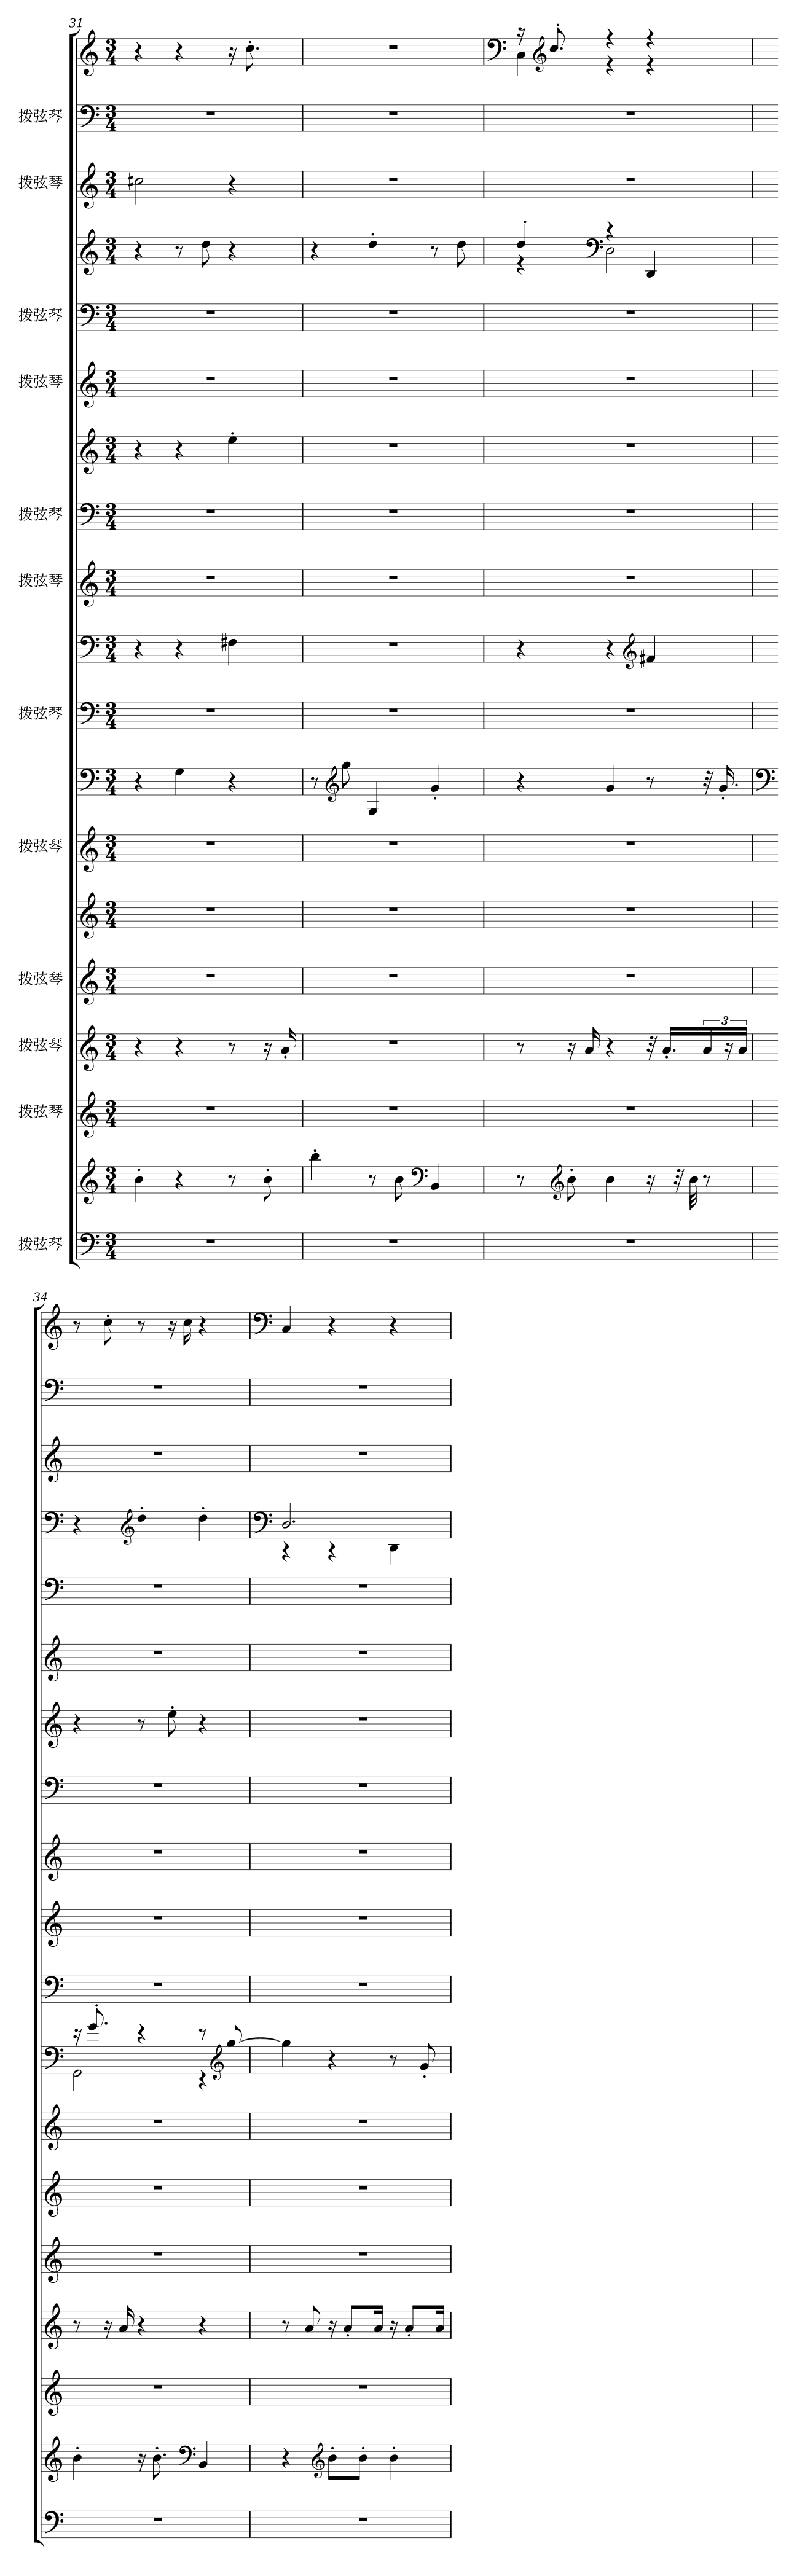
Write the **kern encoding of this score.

**kern	**kern	**kern	**kern	**kern	**kern	**kern	**kern	**kern	**kern	**kern	**kern	**kern	**kern	**kern	**kern	**kern	**kern	**kern
*part12	*part12	*part11	*part10	*part9	*part9	*part8	*part8	*part7	*part7	*part6	*part5	*part5	*part4	*part3	*part3	*part2	*part1	*part1
*staff19	*staff18	*staff17	*staff16	*staff15	*staff14	*staff13	*staff12	*staff11	*staff10	*staff9	*staff8	*staff7	*staff6	*staff5	*staff4	*staff3	*staff2	*staff1
*I"拨弦琴	*	*I"拨弦琴	*I"拨弦琴	*I"拨弦琴	*	*I"拨弦琴	*	*I"拨弦琴	*	*I"拨弦琴	*I"拨弦琴	*	*I"拨弦琴	*I"拨弦琴	*	*I"拨弦琴	*I"拨弦琴	*
!!LO:PB:g=z
*clefF4	*clefG2	*clefG2	*clefG2	*clefG2	*clefG2	*clefG2	*clefF4	*clefF4	*clefF4	*clefG2	*clefF4	*clefG2	*clefG2	*clefF4	*clefG2	*clefG2	*clefF4	*clefG2
*k[]	*k[]	*k[]	*k[]	*k[]	*k[]	*k[]	*k[]	*k[]	*k[]	*k[]	*k[]	*k[]	*k[]	*k[]	*k[]	*k[]	*k[]	*k[]
*M3/4	*M3/4	*M3/4	*M3/4	*M3/4	*M3/4	*M3/4	*M3/4	*M3/4	*M3/4	*M3/4	*M3/4	*M3/4	*M3/4	*M3/4	*M3/4	*M3/4	*M3/4	*M3/4
=31	=31	=31	=31	=31	=31	=31	=31	=31	=31	=31	=31	=31	=31	=31	=31	=31	=31	=31
2.r	4b'\	2.r	4r	2.r	2.r	2.r	4r	2.r	4r	2.r	2.r	4r	2.r	2.r	4r	2cc#X\	2.r	4r
.	4r	.	4r	.	.	.	4G\	.	4r	.	.	4r	.	.	8r	.	.	4r
.	.	.	.	.	.	.	.	.	.	.	.	.	.	.	8dd\	.	.	.
.	8r	.	8r	.	.	.	4r	.	4F#X\	.	.	4ee'\	.	.	4r	4r	.	16r
.	.	.	.	.	.	.	.	.	.	.	.	.	.	.	.	.	.	8.cc'\
.	8b'\	.	16r	.	.	.	.	.	.	.	.	.	.	.	.	.	.	.
.	.	.	16a'/	.	.	.	.	.	.	.	.	.	.	.	.	.	.	.
=32	=32	=32	=32	=32	=32	=32	=32	=32	=32	=32	=32	=32	=32	=32	=32	=32	=32	=32
2.r	4bb'\	2.r	2.r	2.r	2.r	2.r	8r	2.r	2.r	2.r	2.r	2.r	2.r	2.r	4r	2.r	2.r	2.r
*	*	*	*	*	*	*	*clefG2	*	*	*	*	*	*	*	*	*	*	*
.	.	.	.	.	.	.	8gg\	.	.	.	.	.	.	.	.	.	.	.
.	8r	.	.	.	.	.	4G/	.	.	.	.	.	.	.	4dd'\	.	.	.
.	8b\	.	.	.	.	.	.	.	.	.	.	.	.	.	.	.	.	.
*	*clefF4	*	*	*	*	*	*	*	*	*	*	*	*	*	*	*	*	*
.	4BB/	.	.	.	.	.	4g'/	.	.	.	.	.	.	.	8r	.	.	.
.	.	.	.	.	.	.	.	.	.	.	.	.	.	.	8dd\	.	.	.
=33	=33	=33	=33	=33	=33	=33	=33	=33	=33	=33	=33	=33	=33	=33	=33	=33	=33	=33
*	*	*	*	*	*	*	*	*	*	*	*	*	*	*	*	*	*	*clefF4
*	*	*	*	*	*	*	*	*	*	*	*	*	*	*	*^	*	*	*^
2.r	8r	2.r	8r	2.r	2.r	2.r	4r	2.r	4r	2.r	2.r	2.r	2.r	2.r	4dd'/	4r	2.r	2.r	16r	4C\
*	*	*	*	*	*	*	*	*	*	*	*	*	*	*	*	*	*	*	*clefG2	*
.	.	.	.	.	.	.	.	.	.	.	.	.	.	.	.	.	.	.	8.cc'/	.
*	*clefG2	*	*	*	*	*	*	*	*	*	*	*	*	*	*	*	*	*	*	*
.	8b'\	.	16r	.	.	.	.	.	.	.	.	.	.	.	.	.	.	.	.	.
.	.	.	16a/	.	.	.	.	.	.	.	.	.	.	.	.	.	.	.	.	.
*	*	*	*	*	*	*	*	*	*	*	*	*	*	*	*clefF4	*	*	*	*	*
.	4b\	.	4r	.	.	.	4g/	.	4r	.	.	.	.	.	4r	2D\	.	.	4r	4r
*	*	*	*	*	*	*	*	*	*clefG2	*	*	*	*	*	*	*	*	*	*	*
.	16r	.	32r	.	.	.	8r	.	4f#X/	.	.	.	.	.	4DD/	.	.	.	4r	4r
.	.	.	16.a'/LL	.	.	.	.	.	.	.	.	.	.	.	.	.	.	.	.	.
.	32r	.	.	.	.	.	.	.	.	.	.	.	.	.	.	.	.	.	.	.
.	32b\	.	.	.	.	.	.	.	.	.	.	.	.	.	.	.	.	.	.	.
.	8r	.	24a/JJ	.	.	.	32r	.	.	.	.	.	.	.	.	.	.	.	.	.
.	.	.	.	.	.	.	16.g'/	.	.	.	.	.	.	.	.	.	.	.	.	.
.	.	.	24r	.	.	.	.	.	.	.	.	.	.	.	.	.	.	.	.	.
.	.	.	24a/	.	.	.	.	.	.	.	.	.	.	.	.	.	.	.	.	.
*	*	*	*	*	*	*	*	*	*	*	*	*	*	*	*v	*v	*	*	*v	*v
!!LO:PB:g=z
=34	=34	=34	=34	=34	=34	=34	=34	=34	=34	=34	=34	=34	=34	=34	=34	=34	=34	=34
*	*	*	*	*	*	*	*clefF4	*	*	*	*	*	*	*	*	*	*	*
*	*	*	*	*	*	*	*^	*	*	*	*	*	*	*	*	*	*	*
2.r	4b'\	2.r	8r	2.r	2.r	2.r	16r	2GG\	2.r	2.r	2.r	2.r	4r	2.r	2.r	4r	2.r	2.r	8r
.	.	.	.	.	.	.	8.g'/	.	.	.	.	.	.	.	.	.	.	.	.
.	.	.	16r	.	.	.	.	.	.	.	.	.	.	.	.	.	.	.	8cc'\
.	.	.	16a/	.	.	.	.	.	.	.	.	.	.	.	.	.	.	.	.
*	*	*	*	*	*	*	*	*	*	*	*	*	*	*	*	*clefG2	*	*	*
.	16r	.	4r	.	.	.	4r	.	.	.	.	.	8r	.	.	4dd'\	.	.	8r
.	8.b'\	.	.	.	.	.	.	.	.	.	.	.	.	.	.	.	.	.	.
.	.	.	.	.	.	.	.	.	.	.	.	.	8ee'\	.	.	.	.	.	16r
.	.	.	.	.	.	.	.	.	.	.	.	.	.	.	.	.	.	.	16cc\
*	*clefF4	*	*	*	*	*	*	*	*	*	*	*	*	*	*	*	*	*	*
.	4BB/	.	4r	.	.	.	8r	4r	.	.	.	.	4r	.	.	4dd'\	.	.	4r
*	*	*	*	*	*	*	*clefG2	*	*	*	*	*	*	*	*	*	*	*	*
.	.	.	.	.	.	.	[8gg/	.	.	.	.	.	.	.	.	.	.	.	.
*	*	*	*	*	*	*	*v	*v	*	*	*	*	*	*	*	*	*	*	*
=35	=35	=35	=35	=35	=35	=35	=35	=35	=35	=35	=35	=35	=35	=35	=35	=35	=35	=35
*	*	*	*	*	*	*	*	*	*	*	*	*	*	*	*clefF4	*	*	*clefF4
*	*	*	*	*	*	*	*	*	*	*	*	*	*	*	*^	*	*	*
2.r	4r	2.r	8r	2.r	2.r	2.r	4gg\]	2.r	2.r	2.r	2.r	2.r	2.r	2.r	2.D/	4r	2.r	2.r	4C/
.	.	.	8a/	.	.	.	.	.	.	.	.	.	.	.	.	.	.	.	.
*	*clefG2	*	*	*	*	*	*	*	*	*	*	*	*	*	*	*	*	*	*
.	8b'\L	.	16r	.	.	.	4r	.	.	.	.	.	.	.	.	4r	.	.	4r
.	.	.	8a'/L	.	.	.	.	.	.	.	.	.	.	.	.	.	.	.	.
.	8b'\J	.	.	.	.	.	.	.	.	.	.	.	.	.	.	.	.	.	.
.	.	.	16a/Jk	.	.	.	.	.	.	.	.	.	.	.	.	.	.	.	.
.	4b'\	.	16r	.	.	.	8r	.	.	.	.	.	.	.	.	4DD\	.	.	4r
.	.	.	8a'/L	.	.	.	.	.	.	.	.	.	.	.	.	.	.	.	.
.	.	.	.	.	.	.	8g'/	.	.	.	.	.	.	.	.	.	.	.	.
.	.	.	16a/Jk	.	.	.	.	.	.	.	.	.	.	.	.	.	.	.	.
*	*	*	*	*	*	*	*	*	*	*	*	*	*	*	*v	*v	*	*	*
=	=	=	=	=	=	=	=	=	=	=	=	=	=	=	=	=	=	=
*-	*-	*-	*-	*-	*-	*-	*-	*-	*-	*-	*-	*-	*-	*-	*-	*-	*-	*-
